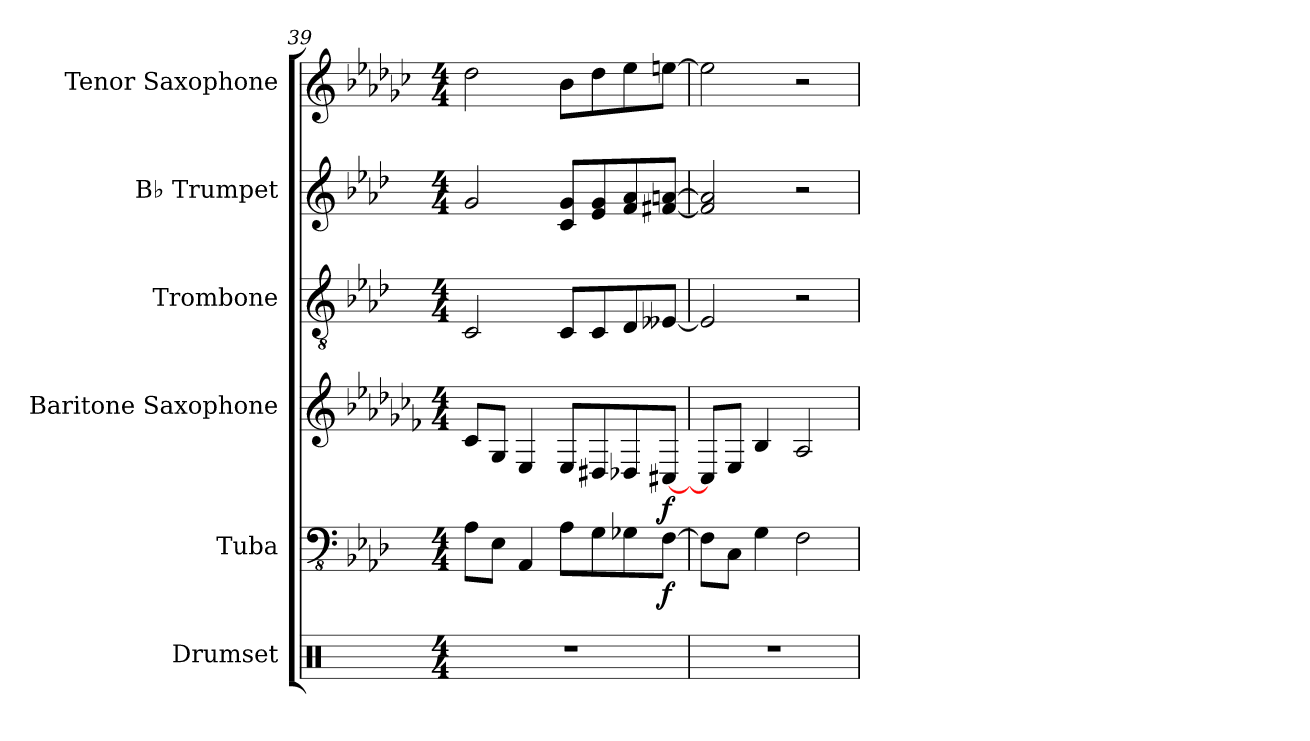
**kern	**kern	**dynam	**kern	**dynam	**kern	**kern	**kern
*part6	*part5	*part5	*part4	*part4	*part3	*part2	*part1
*staff6	*staff5	*staff5	*staff4	*staff4	*staff3	*staff2	*staff1
*I"Drumset	*I"Tuba	*	*I"Baritone Saxophone	*	*I"Trombone	*I"B♭ Trumpet	*I"Tenor Saxophone
*I'Drs.	*I'Tba.	*	*I'Bar. Sax.	*	*I'Tbn.	*I'B♭ Tpt.	*I'T. Sax.
*clefX	*clefFv4	*	*clefG2	*	*clefGv2	*clefG2	*clefG2
*	*	*	*ITrd12c21	*	*ITrd1c2	*ITrd1c2	*ITrd8c14
*k[]	*k[b-e-a-d-]	*	*k[b-e-a-d-g-c-f-]	*	*k[b-e-a-d-g-c-]	*k[b-e-a-d-g-c-]	*k[b-e-a-d-g-c-]
*M4/4	*M4/4	*	*M4/4	*	*M4/4	*M4/4	*M4/4
=39	=39	=39	=39	=39	=39	=39	=39
1r	8AA-L	.	8C-L	.	2BB-	2f	2d-
.	8EE-J	.	8GG-J	.	.	.	.
.	4AAA-	.	4EE-	.	.	.	.
.	8AA-L	.	8EE-L	.	8BB-L	8B- 8fL	8B-L
.	8GG	.	8DD#X	.	8BB-	8d- 8f	8d-
.	8GG-X	.	8DD-X	.	8C-	8e- 8g-	8e-
!	!	!LO:DY:b	!	!LO:DY:b	!	!	!
.	[8FFJ	f	[8CC#XJ	f	[8D--XJ	[8en [8gnJ	[8enJ
=40	=40	=40	=40	=40	=40	=40	=40
1r	8FFL]	.	8CCL]	.	2D--]	2e] 2g]	2e]
.	8CCJ	.	8EE-J	.	.	.	.
.	4GG	.	4BB-	.	.	.	.
.	2FF	.	2AA-	.	2r	2r	2r
=	=	=	=	=	=	=	=
*-	*-	*-	*-	*-	*-	*-	*-
